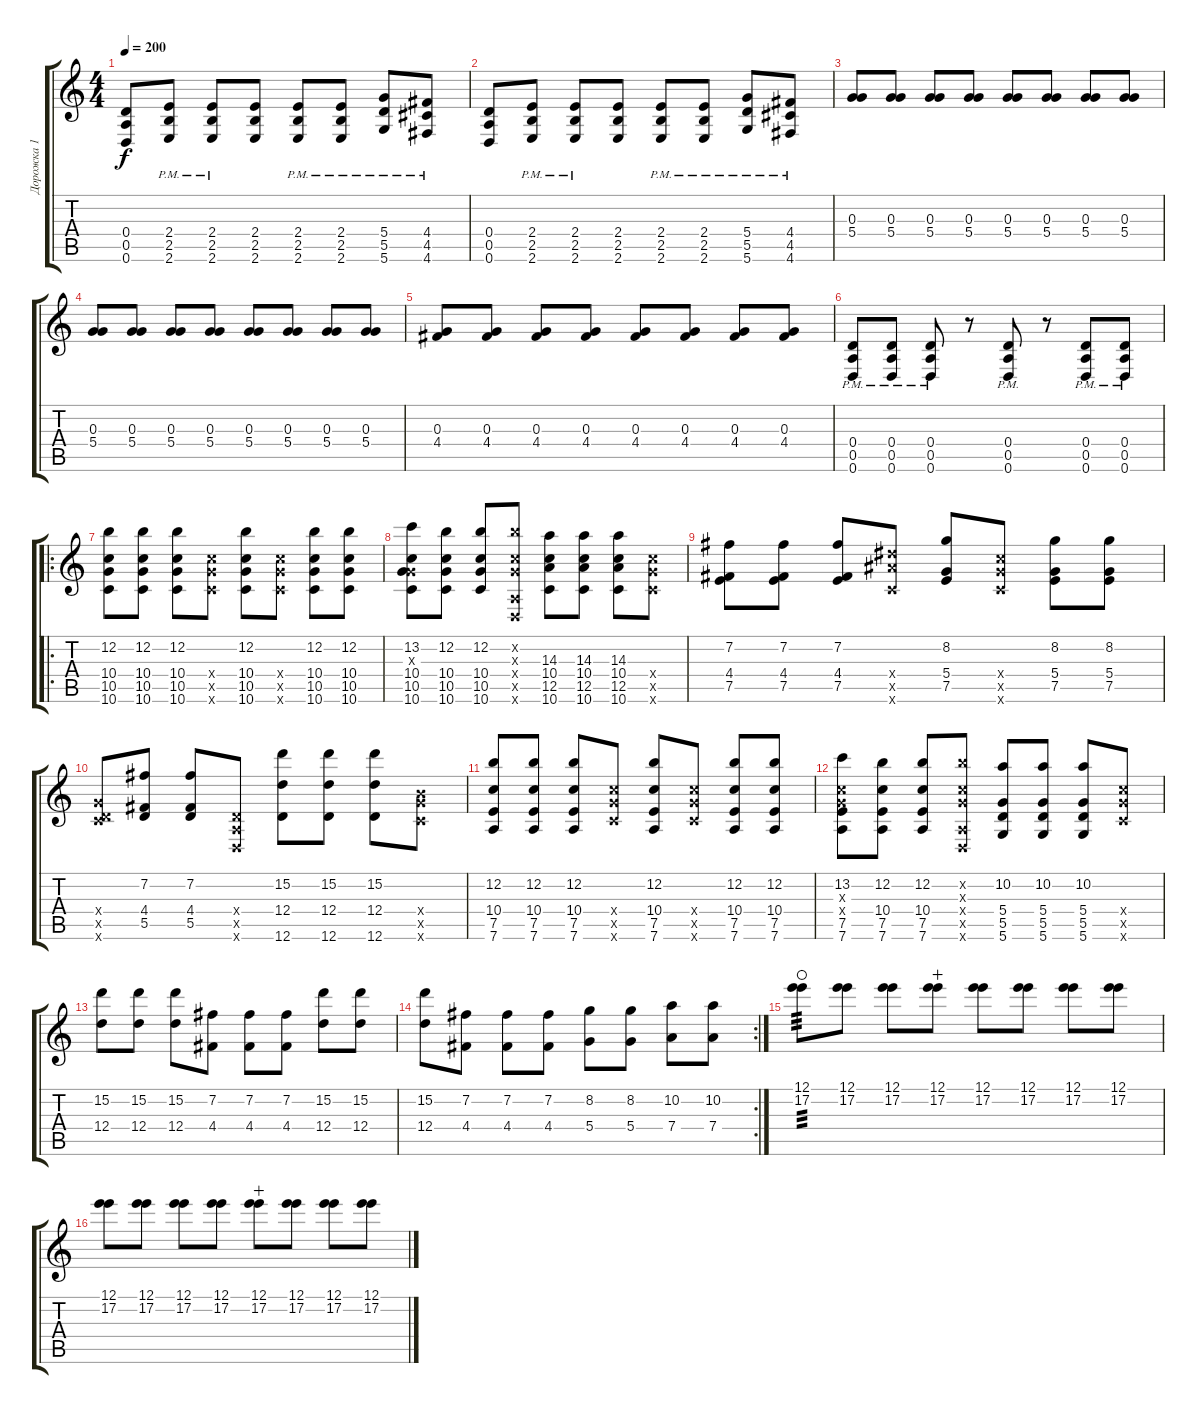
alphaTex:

\track ("Дорожка 1" "Дорожка 1") {instrument overdrivenguitar}
\staff {score tabs}
\tuning (E4 B3 G3 D3 A2 D2) {hide}
\ts (4 4)
\tempo 200
\clef g2
\ks c
(0.4 0.5 0.6).8{dy f} (2.4{pm} 2.5{pm} 2.6{pm}).8 (2.4{pm} 2.5{pm} 2.6{pm}).8 (2.4 2.5 2.6).8 (2.4{pm} 2.5{pm} 2.6{pm}).8 (2.4{pm} 2.5{pm} 2.6{pm}).8 (5.4{pm} 5.5{pm} 5.6{pm}).8 (4.4{pm} 4.5{pm} 4.6{pm}).8 |
(0.4 0.5 0.6).8 (2.4{pm} 2.5{pm} 2.6{pm}).8 (2.4{pm} 2.5{pm} 2.6{pm}).8 (2.4 2.5 2.6).8 (2.4{pm} 2.5{pm} 2.6{pm}).8 (2.4{pm} 2.5{pm} 2.6{pm}).8 (5.4{pm} 5.5{pm} 5.6{pm}).8 (4.4{pm} 4.5{pm} 4.6{pm}).8 |
(0.3 5.4).8 (0.3 5.4).8 (0.3 5.4).8 (0.3 5.4).8 (0.3 5.4).8 (0.3 5.4).8 (0.3 5.4).8 (0.3 5.4).8 |
(0.3 5.4).8 (0.3 5.4).8 (0.3 5.4).8 (0.3 5.4).8 (0.3 5.4).8 (0.3 5.4).8 (0.3 5.4).8 (0.3 5.4).8 |
(0.3 4.4).8 (0.3 4.4).8 (0.3 4.4).8 (0.3 4.4).8 (0.3 4.4).8 (0.3 4.4).8 (0.3 4.4).8 (0.3 4.4).8 |
(0.4{pm} 0.5{pm} 0.6{pm}).8 (0.4{pm} 0.5{pm} 0.6{pm}).8 (0.4{pm} 0.5{pm} 0.6{pm}).8 r.8 (0.4{pm} 0.5{pm} 0.6{pm}).8 r.8 (0.4{pm} 0.5{pm} 0.6{pm}).8 (0.4{pm} 0.5{pm} 0.6{pm}).8 |
\ro
(12.2 10.4 10.5 10.6).8 (12.2 10.4 10.5 10.6).8 (12.2 10.4 10.5 10.6).8 (10.4{x} 10.5{x} 10.6{x}).8 (12.2 10.4 10.5 10.6).8 (10.4{x} 10.5{x} 10.6{x}).8 (12.2 10.4 10.5 10.6).8 (12.2 10.4 10.5 10.6).8 |
(13.2 0.3{x} 10.4 10.5 10.6).8 (12.2 10.4 10.5 10.6).8 (12.2 10.4 10.5 10.6).8 (12.2{x} 0.3{x} 10.4{x} 0.5{x} 0.6{x}).8 (14.3 10.4 12.5 10.6).8 (14.3 10.4 12.5 10.6).8 (14.3 10.4 12.5 10.6).8 (10.4{x} 10.5{x} 10.6{x}).8 |
(7.2 4.4 7.5).8 (7.2 4.4 7.5).8 (7.2 4.4 7.5).8 (13.4{x} 13.5{x} 10.6{x}).8 (8.2 5.4 7.5).8 (10.4{x} 10.5{x} 10.6{x}).8 (8.2 5.4 7.5).8 (8.2 5.4 7.5).8 |
(0.4{x} 10.5{x} 10.6{x}).8 (7.2 4.4 5.5).8 (7.2 4.4 5.5).8 (0.4{x} 0.5{x} 0.6{x}).8 (15.2 12.4 12.6).8 (15.2 12.4 12.6).8 (15.2 12.4 12.6).8 (9.4{x} 10.5{x} 10.6{x}).8 |
(12.2 10.4 7.5 7.6).8 (12.2 10.4 7.5 7.6).8 (12.2 10.4 7.5 7.6).8 (10.4{x} 10.5{x} 10.6{x}).8 (12.2 10.4 7.5 7.6).8 (10.4{x} 10.5{x} 10.6{x}).8 (12.2 10.4 7.5 7.6).8 (12.2 10.4 7.5 7.6).8 |
(13.2 0.3{x} 10.4{x} 7.5 7.6).8 (12.2 10.4 7.5 7.6).8 (12.2 10.4 7.5 7.6).8 (12.2{x} 0.3{x} 10.4{x} 0.5{x} 0.6{x}).8 (10.2 5.4 5.5 5.6).8 (10.2 5.4 5.5 5.6).8 (10.2 5.4 5.5 5.6).8 (10.4{x} 10.5{x} 10.6{x}).8 |
(15.2 12.4).8 (15.2 12.4).8 (15.2 12.4).8 (7.2 4.4).8 (7.2 4.4).8 (7.2 4.4).8 (15.2 12.4).8 (15.2 12.4).8 |
\rc 2
(15.2 12.4).8 (7.2 4.4).8 (7.2 4.4).8 (7.2 4.4).8 (8.2 5.4).8 (8.2 5.4).8 (10.2 7.4).8 (10.2 7.4).8 |
(12.1 17.2).8{tp 3 waho} (12.1 17.2).8 (12.1 17.2).8 (12.1 17.2).8{wahc} (12.1 17.2).8 (12.1 17.2).8 (12.1 17.2).8 (12.1 17.2).8 |
(12.1 17.2).8 (12.1 17.2).8 (12.1 17.2).8 (12.1 17.2).8 (12.1 17.2).8{wahc} (12.1 17.2).8 (12.1 17.2).8 (12.1 17.2).8
